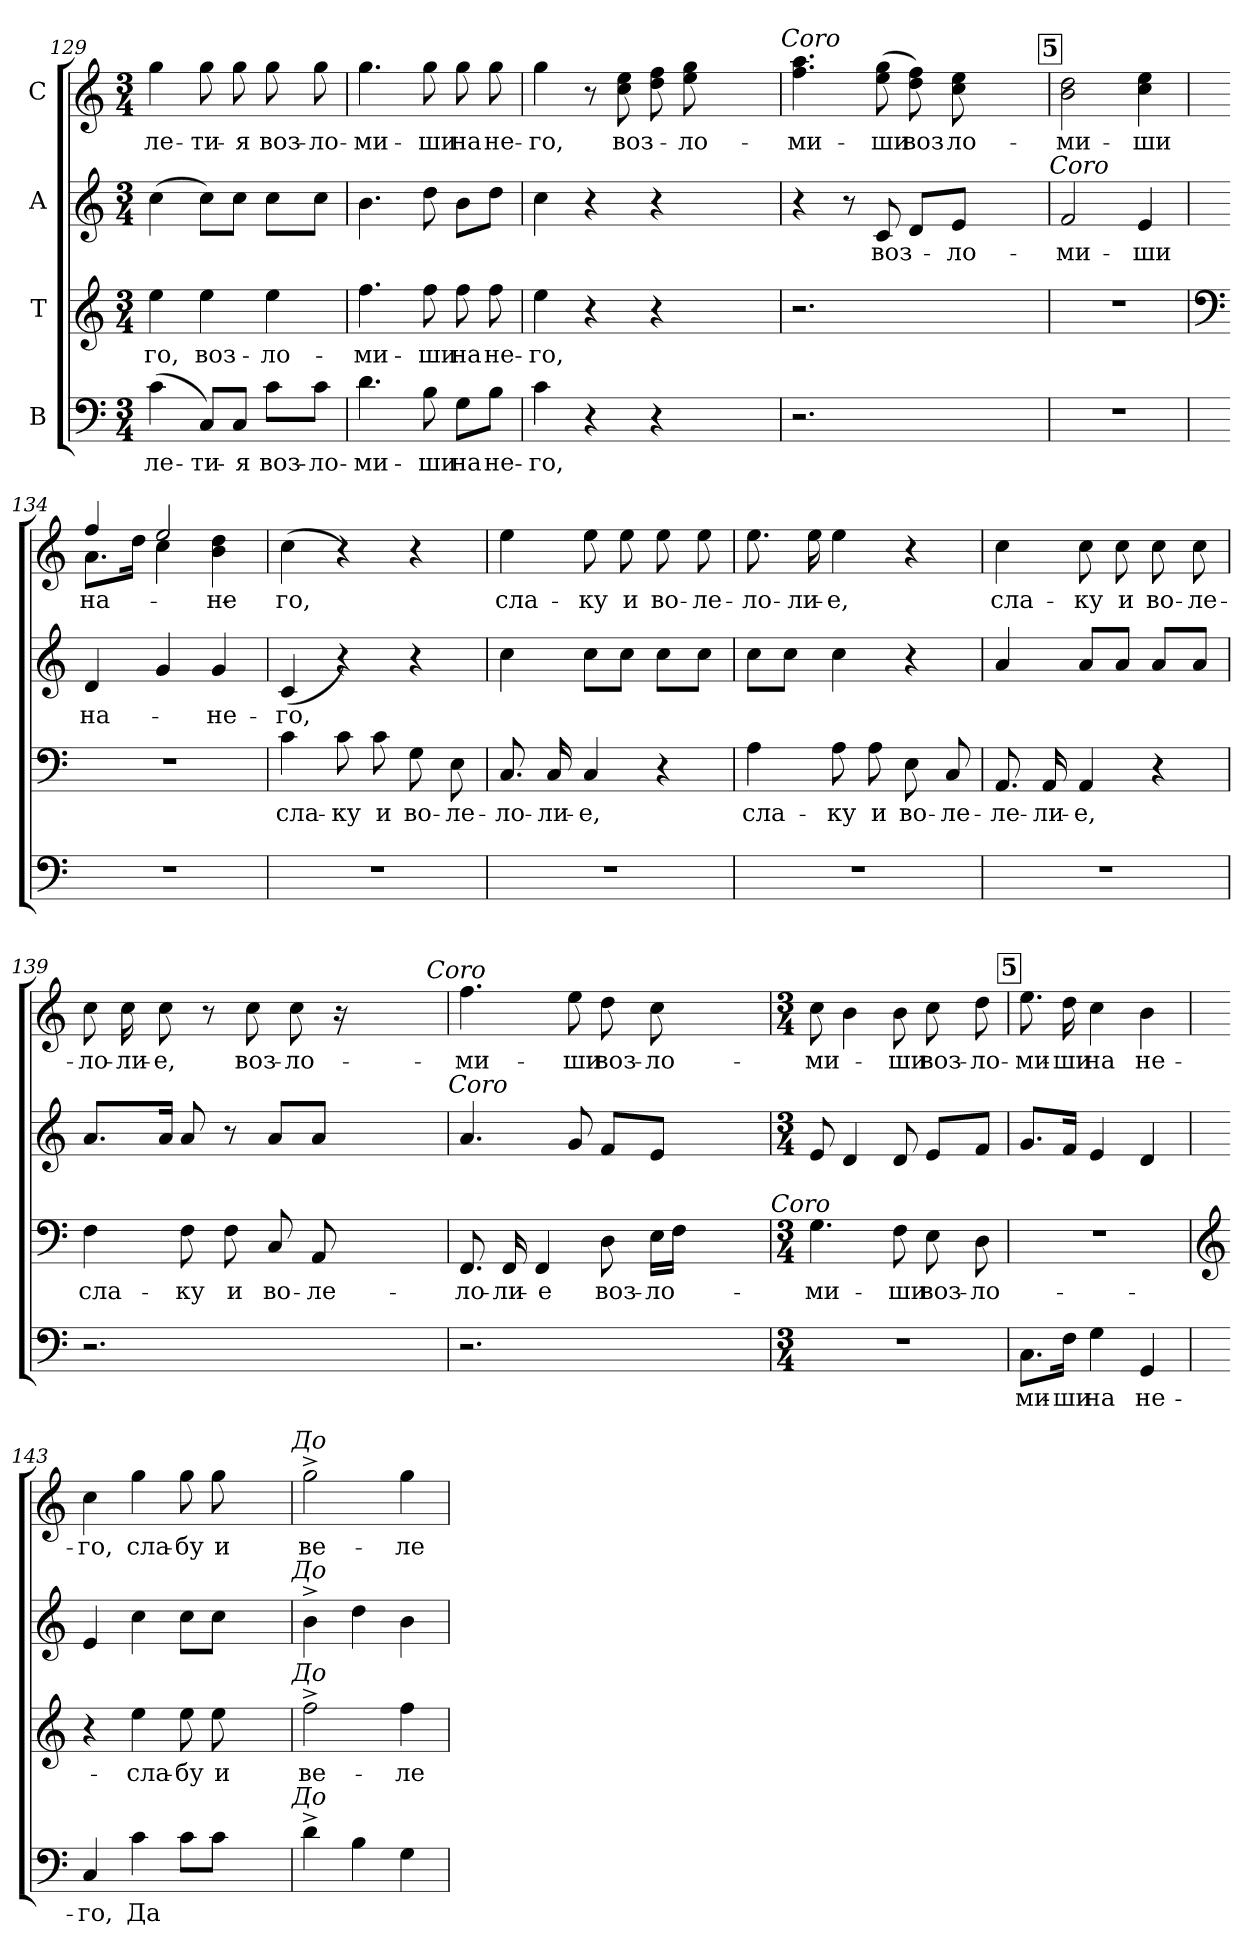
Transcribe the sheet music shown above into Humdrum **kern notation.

**kern	**text	**kern	**text	**kern	**text	**kern	**text
*part4	*part4	*part3	*part3	*part2	*part2	*part1	*part1
*staff4	*staff4	*staff3	*staff3	*staff2	*staff2	*staff1	*staff1
*I"B	*	*I"Т	*	*I"A	*	*I"С	*
*clefF4	*	*clefG2	*	*clefG2	*	*clefG2	*
*k[]	*	*k[]	*	*k[]	*	*k[]	*
*M3/4	*	*M3/4	*	*M3/4	*	*M3/4	*
=129	=129	=129	=129	=129	=129	=129	=129
!	!LO:LY:b	!	!LO:LY:b	!	!	!	!LO:LY:b
(4c\	-ле-	4ee\	-го,	(4cc\	.	4gg\	-ле-
!	!LO:LY:b	!	!LO:LY:b	!	!	!	!LO:LY:b
8C/L)	-ти-	4ee\	воз-	8cc\L)	.	8gg\	-ти-
!	!LO:LY:b	!	!	!	!	!	!LO:LY:b
8C/J	-я	.	.	8cc\J	.	8gg\	-я
!	!LO:LY:b	!	!LO:LY:b	!	!	!	!LO:LY:b
8c\L	воз-	4ee\	-ло-	8cc\L	.	8gg\	воз-
!	!LO:LY:b	!	!	!	!	!	!LO:LY:b
8c\J	-ло-	.	.	8cc\J	.	8gg\	-ло-
=130	=130	=130	=130	=130	=130	=130	=130
!	!LO:LY:b	!	!LO:LY:b	!	!	!	!LO:LY:b
4.d\	-ми-	4.ff\	-ми-	4.b\	.	4.gg\	-ми-
!	!LO:LY:b	!	!LO:LY:b	!	!	!	!LO:LY:b
8B\	-ши	8ff\	-ши	8dd\	.	8gg\	-ши
!	!LO:LY:b	!	!LO:LY:b	!	!	!	!LO:LY:b
8G\L	на	8ff\	на	8b\L	.	8gg\	на
!	!LO:LY:b	!	!LO:LY:b	!	!	!	!LO:LY:b
8B\J	не-	8ff\	не-	8dd\J	.	8gg\	не-
=131	=131	=131	=131	=131	=131	=131	=131
!	!LO:LY:b	!	!LO:LY:b	!	!	!	!LO:LY:b
4c\	-го,	4ee\	-го,	4cc\	.	4gg\	-го,
4r	.	4r	.	4r	.	8r	.
!	!	!	!	!	!	!	!LO:LY:b
.	.	.	.	.	.	8cc\ 8ee\	воз-
4r	.	4r	.	4r	.	8dd\ 8ff\	.
!	!	!	!	!	!	!	!LO:LY:b
.	.	.	.	.	.	8ee\ 8gg\	-ло-
4.ryy	.	4.ryy	.	4.ryy	.	4.ryy	.
!	!	!	!	!	!	!LO:TX:a:i:t=Coro	!
=132	=132	=132	=132	=132	=132	=132	=132
!	!	!	!	!	!	!	!LO:LY:b
2.r	.	2.r	.	4r	.	4.ff\ 4.aa\	-ми-
.	.	.	.	8r	.	.	.
!	!	!	!	!	!LO:LY:b	!	!LO:LY:b
.	.	.	.	8c/	воз-	(8ee\ 8gg\	-ши
!	!	!	!	!	!	!	!LO:LY:b
.	.	.	.	8d/L	.	8dd\ 8ff\)	воз
!	!	!	!	!	!LO:LY:b	!	!LO:LY:b
.	.	.	.	8e/J	-ло-	8cc\ 8ee\	ло-
4.ryy	.	4.ryy	.	4.ryy	.	4.ryy	.
!	!	!	!	!LO:TX:a:i:t=Coro	!	!	!
!!LO:REH:place=s1:a:B:cj:fs=14:t=5
=133	=133	=133	=133	=133	=133	=133	=133
!	!	!	!	!	!LO:LY:b	!	!LO:LY:b
2.r	.	2.r	.	2f/	-ми-	2b\ 2dd\	-ми-
!	!	!	!	!	!LO:LY:b	!	!LO:LY:b
.	.	.	.	4e/	-ши	4cc\ 4ee\	-ши
=134	=134	=134	=134	=134	=134	=134	=134
*	*	*clefF4	*	*	*	*	*
!	!	!	!	!	!LO:LY:b	!	!LO:LY:b
*	*	*	*	*	*	*^	*
2.r	.	2.r	.	4d/	на-	4ff/	8.a\L	на-
.	.	.	.	.	.	.	16dd\Jk	.
.	.	.	.	4g/	.	2ee/	4cc\	.
!	!	!	!	!	!LO:LY:b	!	!	!LO:LY:b
.	.	.	.	4g/	-не-	.	4b\ 4dd\	-не-
!!LO:LB:g=z
=135	=135	=135	=135	=135	=135	=135	=135	=135
!	!	!	!LO:LY:b	!	!LO:LY:b	!	!	!LO:LY:b
*	*	*	*	*	*	*v	*v	*
2.r	.	4c\	сла-	(4c/	-го,	(4cc\	-го,
!	!	!	!LO:LY:b	!	!	!	!
.	.	8c\	-ку	4r)	.	4r)	.
!	!	!	!LO:LY:b	!	!	!	!
.	.	8c\	и	.	.	.	.
!	!	!	!LO:LY:b	!	!	!	!
.	.	8G\	во-	4r	.	4r	.
!	!	!	!LO:LY:b	!	!	!	!
.	.	8E\	-ле-	.	.	.	.
=136	=136	=136	=136	=136	=136	=136	=136
!	!	!	!LO:LY:b	!	!	!	!LO:LY:b
2.r	.	8.C/	-ло-	4cc\	.	4ee\	сла-
!	!	!	!LO:LY:b	!	!	!	!
.	.	16C/	-ли-	.	.	.	.
!	!	!	!LO:LY:b	!	!	!	!LO:LY:b
.	.	4C/	-е,	8cc\L	.	8ee\	-ку
!	!	!	!	!	!	!	!LO:LY:b
.	.	.	.	8cc\J	.	8ee\	и
!	!	!	!	!	!	!	!LO:LY:b
.	.	4r	.	8cc\L	.	8ee\	во-
!	!	!	!	!	!	!	!LO:LY:b
.	.	.	.	8cc\J	.	8ee\	-ле-
=137	=137	=137	=137	=137	=137	=137	=137
!	!	!	!LO:LY:b	!	!	!	!LO:LY:b
2.r	.	4A\	сла-	8cc\L	.	8.ee\	-ло-
.	.	.	.	8cc\J	.	.	.
!	!	!	!	!	!	!	!LO:LY:b
.	.	.	.	.	.	16ee\	-ли-
!	!	!	!LO:LY:b	!	!	!	!LO:LY:b
.	.	8A\	-ку	4cc\	.	4ee\	-е,
!	!	!	!LO:LY:b	!	!	!	!
.	.	8A\	и	.	.	.	.
!	!	!	!LO:LY:b	!	!	!	!
.	.	8E\	во-	4r	.	4r	.
!	!	!	!LO:LY:b	!	!	!	!
.	.	8C/	-ле-	.	.	.	.
=138	=138	=138	=138	=138	=138	=138	=138
!	!	!	!LO:LY:b	!	!	!	!LO:LY:b
2.r	.	8.AA/	-ле-	4a/	.	4cc\	сла-
!	!	!	!LO:LY:b	!	!	!	!
.	.	16AA/	-ли-	.	.	.	.
!	!	!	!LO:LY:b	!	!	!	!LO:LY:b
.	.	4AA/	-е,	8a/L	.	8cc\	-ку
!	!	!	!	!	!	!	!LO:LY:b
.	.	.	.	8a/J	.	8cc\	и
!	!	!	!	!	!	!	!LO:LY:b
.	.	4r	.	8a/L	.	8cc\	во-
!	!	!	!	!	!	!	!LO:LY:b
.	.	.	.	8a/J	.	8cc\	-ле-
=139	=139	=139	=139	=139	=139	=139	=139
!	!	!	!LO:LY:b	!	!	!	!LO:LY:b
2.r	.	4F\	сла-	8.a/L	.	8cc\	-ло-
!	!	!	!	!	!	!	!LO:LY:b
.	.	.	.	.	.	16cc\	-ли-
!	!	!	!	!	!	!	!LO:LY:b
.	.	.	.	16a/Jk	.	8cc\	-е,
!	!	!	!LO:LY:b	!	!	!	!
.	.	8F\	-ку	8a/	.	.	.
.	.	.	.	.	.	8r	.
!	!	!	!LO:LY:b	!	!	!	!
.	.	8F\	и	8r	.	.	.
!	!	!	!	!	!	!	!LO:LY:b
.	.	.	.	.	.	8cc\	воз-
!	!	!	!LO:LY:b	!	!	!	!
.	.	8C/	во-	8a/L	.	.	.
!	!	!	!	!	!	!	!LO:LY:b
.	.	.	.	.	.	8cc\	-ло-
!	!	!	!LO:LY:b	!	!	!	!
.	.	8AA/	-ле-	8a/J	.	.	.
.	.	.	.	.	.	16r	.
2ryy	.	2ryy	.	2ryy	.	4..ryy	.
!	!	!	!	!	!	!LO:TX:a:i:t=Coro	!
.	.	.	.	.	.	16ryy	.
!	!	!	!	!LO:TX:a:i:t=Coro	!	!	!
!!LO:PB:g=z
=140	=140	=140	=140	=140	=140	=140	=140
!	!	!	!LO:LY:b	!	!	!	!LO:LY:b
2.r	.	8.FF/	-ло-	4.a/	.	4.ff\	-ми-
!	!	!	!LO:LY:b	!	!	!	!
.	.	16FF/	-ли-	.	.	.	.
!	!	!	!LO:LY:b	!	!	!	!
.	.	4FF/	-е	.	.	.	.
!	!	!	!	!	!	!	!LO:LY:b
.	.	.	.	8g/	.	8ee\	-ши
!	!	!	!LO:LY:b	!	!	!	!LO:LY:b
.	.	8D\	воз-	8f/L	.	8dd\	воз-
!	!	!	!LO:LY:b	!	!	!	!LO:LY:b
.	.	16E\LL	-ло-	8e/J	.	8cc\	-ло-
.	.	16F\JJ	.	.	.	.	.
2ryy	.	2ryy	.	2ryy	.	2ryy	.
!	!	!LO:TX:a:i:t=Coro	!	!	!	!	!
=141	=141	=141	=141	=141	=141	=141	=141
*M3/4	*	*M3/4	*	*M3/4	*	*M3/4	*
!	!	!	!LO:LY:b	!	!	!	!LO:LY:b
2.r	.	4.G\	-ми-	8e/	.	8cc\	-ми-
.	.	.	.	4d/	.	4b\	.
!	!	!	!LO:LY:b	!	!	!	!LO:LY:b
.	.	8F\	-ши	8d/	.	8b\	-ши
!	!	!	!LO:LY:b	!	!	!	!LO:LY:b
.	.	8E\	воз-	8e/L	.	8cc\	воз-
!	!	!	!LO:LY:b	!	!	!	!LO:LY:b
.	.	8D\	-ло-	8f/J	.	8dd\	-ло-
!!LO:REH:place=s1:a:B:cj:fs=14:t=5
=142	=142	=142	=142	=142	=142	=142	=142
!	!LO:LY:b	!	!	!	!	!	!LO:LY:b
8.C\L	-ми-	2.r	.	8.g/L	.	8.ee\	-ми-
!	!LO:LY:b	!	!	!	!	!	!LO:LY:b
16F\Jk	-ши	.	.	16f/Jk	.	16dd\	-ши
!	!LO:LY:b	!	!	!	!	!	!LO:LY:b
4G\	на	.	.	4e/	.	4cc\	на
!	!LO:LY:b	!	!	!	!	!	!LO:LY:b
4GG/	не-	.	.	4d/	.	4b\	не-
=143	=143	=143	=143	=143	=143	=143	=143
*	*	*clefG2	*	*	*	*	*
!	!LO:LY:b	!	!	!	!	!	!LO:LY:b
4C/	-го,	4r	.	4e/	.	4cc\	-го,
!	!LO:LY:b	!	!LO:LY:b	!	!	!	!LO:LY:b
4c\	Да	4ee\	сла-	4cc\	.	4gg\	сла-
!	!	!	!LO:LY:b	!	!	!	!LO:LY:b
8c\L	.	8ee\	-бу	8cc\L	.	8gg\	-бу
!	!	!	!LO:LY:b	!	!	!	!LO:LY:b
8c\J	.	8ee\	и	8cc\J	.	8gg\	и
4ryy	.	4ryy	.	4ryy	.	4ryy	.
!	!	!	!	!	!	!LO:TX:a:i:t=До	!
!	!	!	!	!LO:TX:a:i:t=До	!	!	!
!	!	!LO:TX:a:i:t=До	!	!	!	!	!
!LO:TX:a:i:t=До	!	!	!	!	!	!	!
=144	=144	=144	=144	=144	=144	=144	=144
!	!	!	!LO:LY:b	!	!	!	!LO:LY:b
4d^\	.	2ff^\	ве-	4b^\	.	2gg^\	ве-
4B\	.	.	.	4dd\	.	.	.
!	!	!	!LO:LY:b	!	!	!	!LO:LY:b
4G\	.	4ff\	-ле-	4b\	.	4gg\	-ле-
=	=	=	=	=	=	=	=
*-	*-	*-	*-	*-	*-	*-	*-
